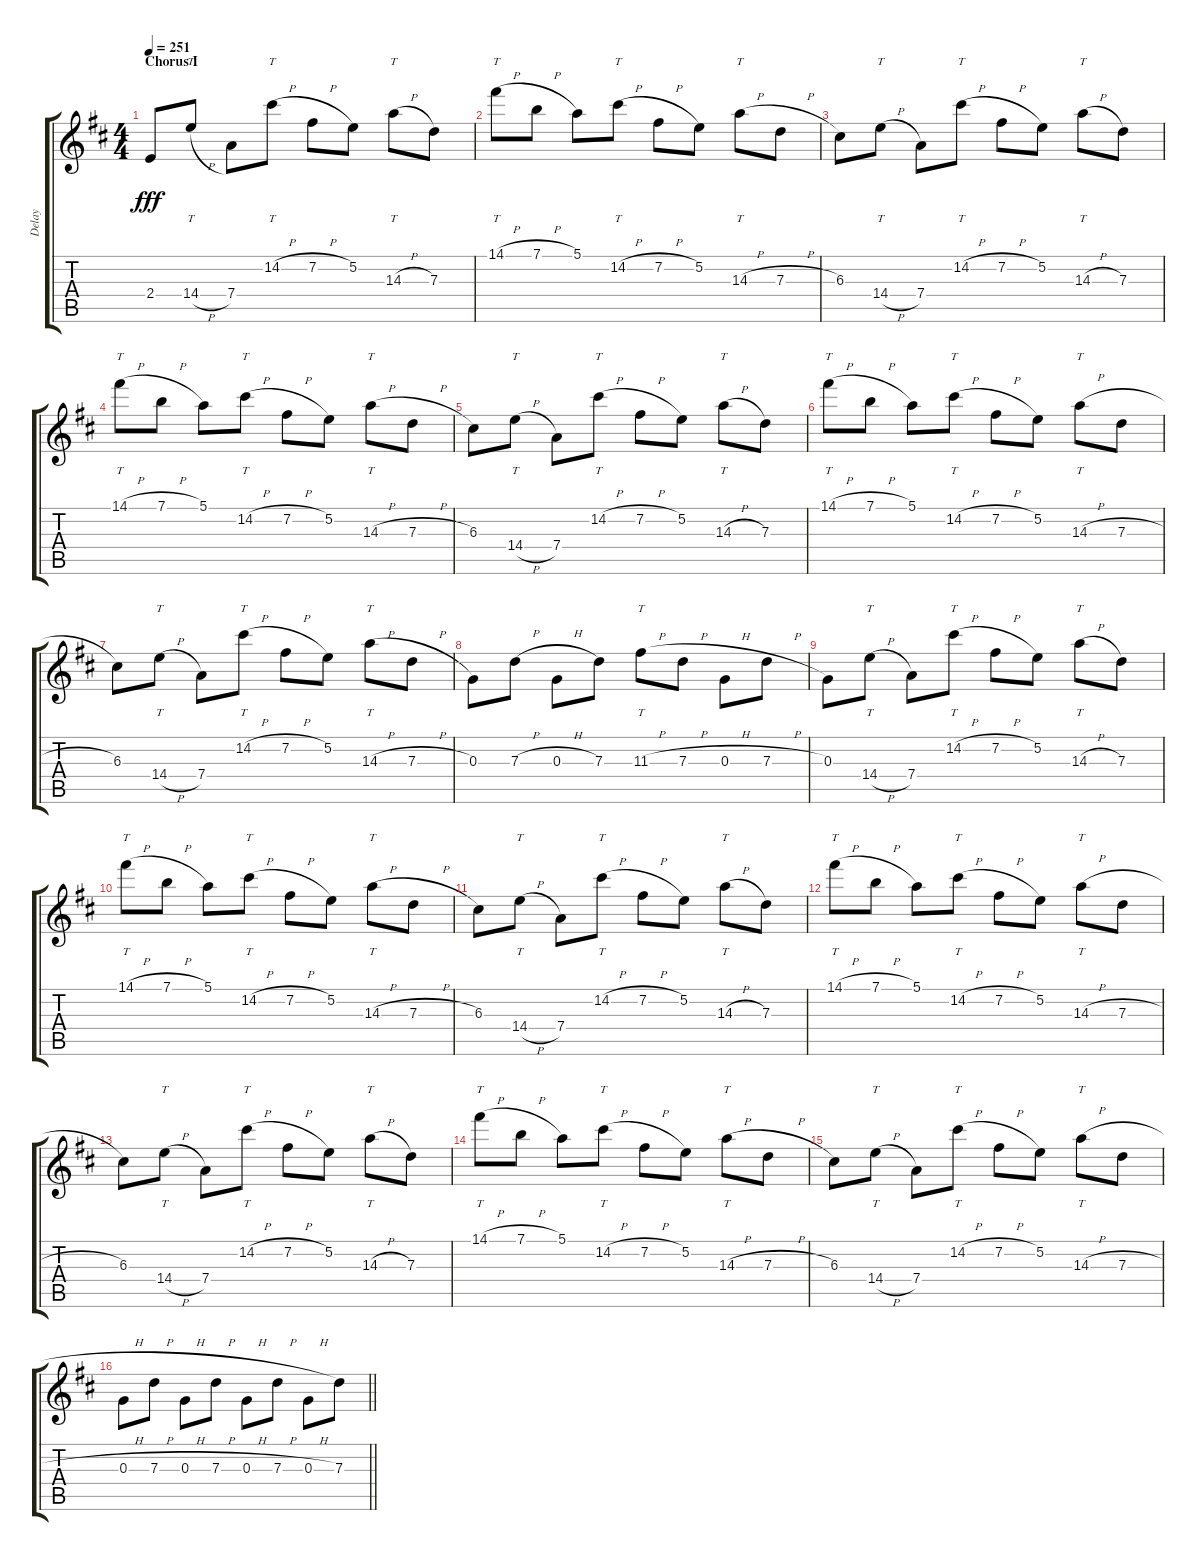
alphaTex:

\track ("Delay" "Delay") {instrument distortionguitar}
\staff {score tabs}
\tuning (E4 B3 G3 D3 A2 E2) {hide}
\ts (4 4)
\section ("" "Chorus I")
\tempo 251
\clef g2
\ks d
2.4.8{dy fff} 14.4{h}.8{tt} 7.4.8 14.2{h}.8{tt} 7.2{h}.8 5.2.8 14.3{h}.8{tt} 7.3.8 |
14.1{h}.8{tt} 7.1{h}.8 5.1.8 14.2{h}.8{tt} 7.2{h}.8 5.2.8 14.3{h}.8{tt} 7.3{h}.8 |
6.3.8 14.4{h}.8{tt} 7.4.8 14.2{h}.8{tt} 7.2{h}.8 5.2.8 14.3{h}.8{tt} 7.3.8 |
14.1{h}.8{tt} 7.1{h}.8 5.1.8 14.2{h}.8{tt} 7.2{h}.8 5.2.8 14.3{h}.8{tt} 7.3{h}.8 |
6.3.8 14.4{h}.8{tt} 7.4.8 14.2{h}.8{tt} 7.2{h}.8 5.2.8 14.3{h}.8{tt} 7.3.8 |
14.1{h}.8{tt} 7.1{h}.8 5.1.8 14.2{h}.8{tt} 7.2{h}.8 5.2.8 14.3{h}.8{tt} 7.3{h}.8 |
6.3.8 14.4{h}.8{tt} 7.4.8 14.2{h}.8{tt} 7.2{h}.8 5.2.8 14.3{h}.8{tt} 7.3{h}.8 |
0.3.8 7.3{h}.8 0.3{h}.8 7.3.8 11.3{h}.8{tt} 7.3{h}.8 0.3{h}.8 7.3{h}.8 |
0.3.8 14.4{h}.8{tt} 7.4.8 14.2{h}.8{tt} 7.2{h}.8 5.2.8 14.3{h}.8{tt} 7.3.8 |
14.1{h}.8{tt} 7.1{h}.8 5.1.8 14.2{h}.8{tt} 7.2{h}.8 5.2.8 14.3{h}.8{tt} 7.3{h}.8 |
6.3.8 14.4{h}.8{tt} 7.4.8 14.2{h}.8{tt} 7.2{h}.8 5.2.8 14.3{h}.8{tt} 7.3.8 |
14.1{h}.8{tt} 7.1{h}.8 5.1.8 14.2{h}.8{tt} 7.2{h}.8 5.2.8 14.3{h}.8{tt} 7.3{h}.8 |
6.3.8 14.4{h}.8{tt} 7.4.8 14.2{h}.8{tt} 7.2{h}.8 5.2.8 14.3{h}.8{tt} 7.3.8 |
14.1{h}.8{tt} 7.1{h}.8 5.1.8 14.2{h}.8{tt} 7.2{h}.8 5.2.8 14.3{h}.8{tt} 7.3{h}.8 |
6.3.8 14.4{h}.8{tt} 7.4.8 14.2{h}.8{tt} 7.2{h}.8 5.2.8 14.3{h}.8{tt} 7.3{h}.8 |
\barLineRight lightlight
0.3{h}.8 7.3{h}.8 0.3{h}.8 7.3{h}.8 0.3{h}.8 7.3{h}.8 0.3{h}.8 7.3{h}.8
